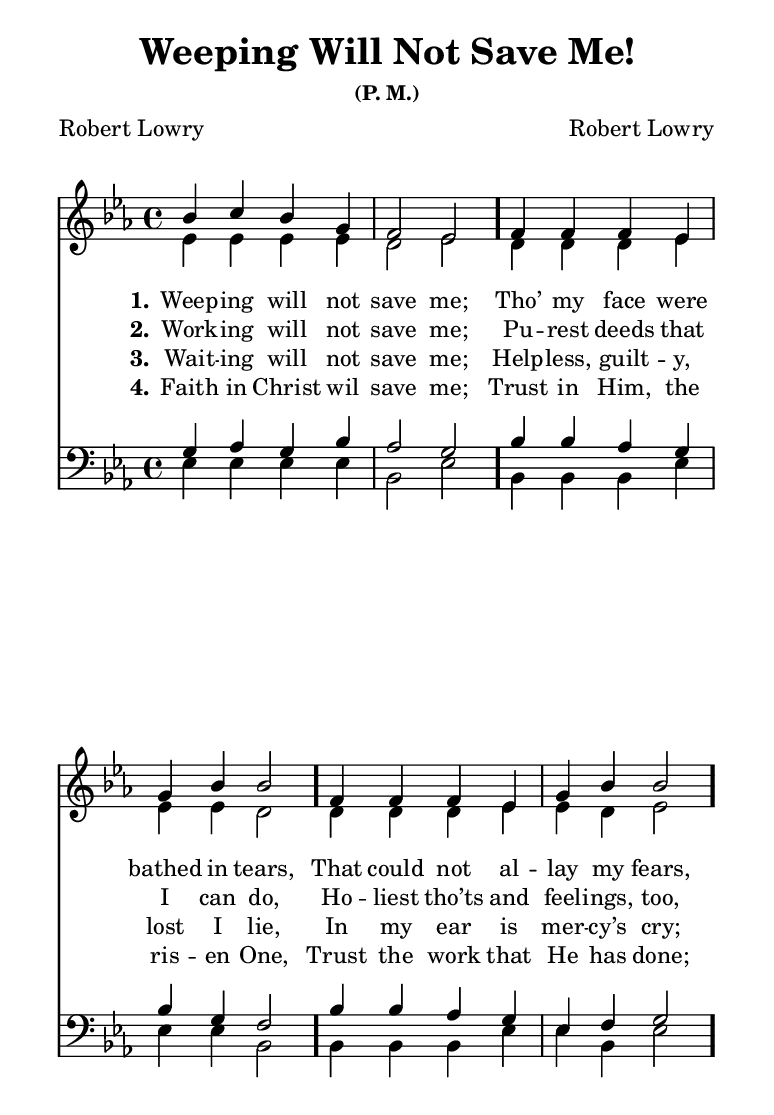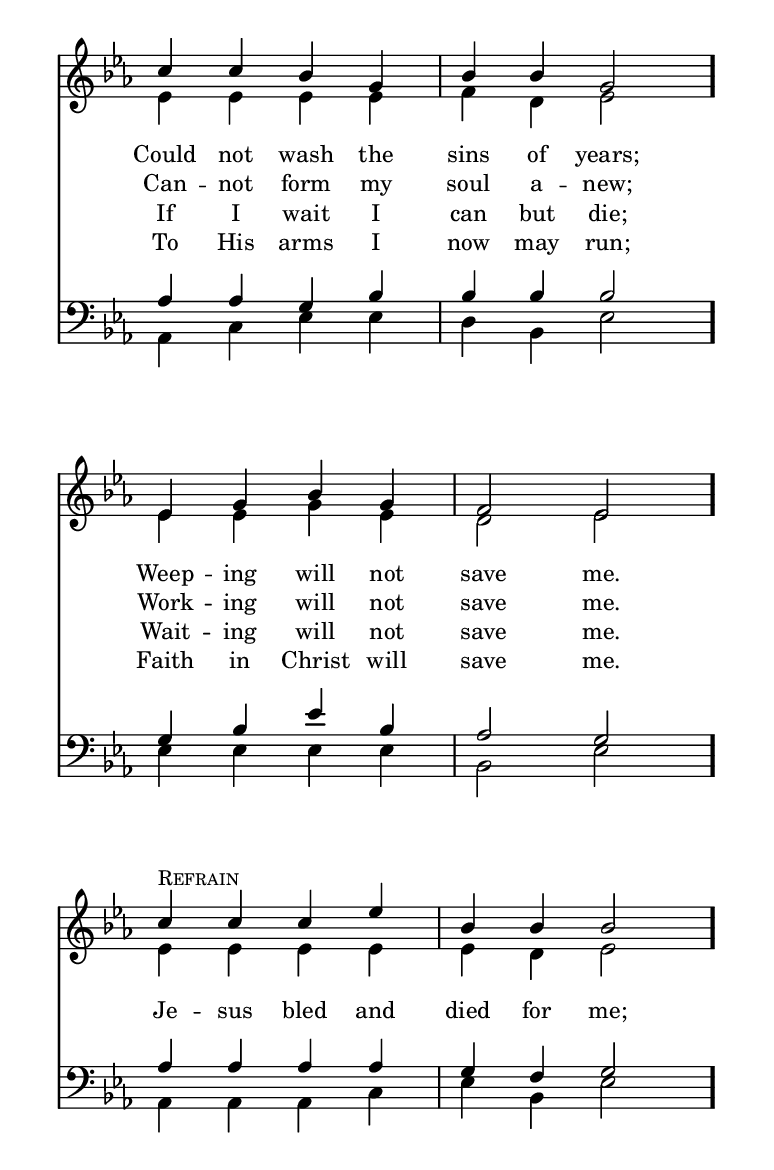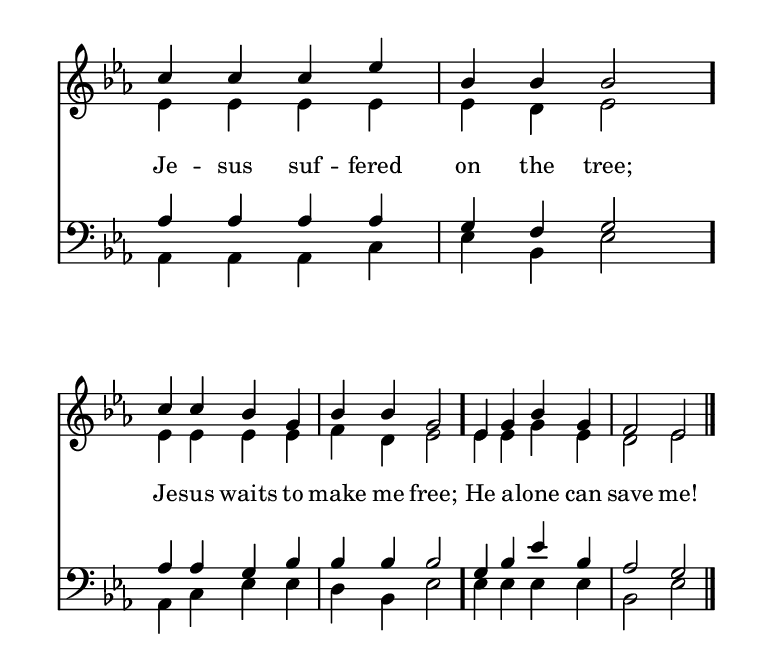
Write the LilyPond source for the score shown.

\include "common/global.ily"
\paper {
  \include "common/paper.ily"
  %ragged-bottom = ##t
  %ragged-last-bottom = ##t
  %systems-per-page = ##f
  %page-count = ##f
}

\header{
  title = "Weeping Will Not Save Me!"
  subsubtitle = "(P. M.)"
  %meter = "P.M."
  poet = "Robert Lowry"
  composer = "Robert Lowry"
  %copyright = ""
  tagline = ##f
}

% for fermata in MIDI
ta = { \tempo 4=110 }
tb = { \tempo 4=55  }

patternAA = { c4 c4 c4 c4 | c2 c2 }
patternAB = { c4 c4 c4 c4 | c4 c4 c2 }

global = {
  \include "common/overrides.ily"
  \override Staff.TimeSignature.style = #'()
  \time 4/4
  \override Score.MetronomeMark.transparent = ##t % hide all fermata changes too
  \ta
  \key ees \major
  %\partial 4
  \autoBeamOff
}

notesSoprano = {
\global
\relative c'' {

  \changePitch \patternAA { bes c bes g | f ees }
  \changePitch \patternAB { f f f ees | g bes bes }
  \changePitch \patternAB { f f f ees | g bes bes }
  \changePitch \patternAB { c c bes g | bes bes g }
  \changePitch \patternAA { ees g bes g | f ees }

  << s^\markup { \small \caps "Refrain" }
  \changePitch \patternAB { c' c c ees | bes bes bes } >>
  \changePitch \patternAB { c c c ees | bes bes bes }
  \changePitch \patternAB { c c bes g | bes bes g }
  \changePitch \patternAA { ees g bes g | f ees }

  \bar "|."

}
}

notesAlto = {
\global
\relative e' {

  \changePitch \patternAA { ees ees ees ees | d ees }
  \changePitch \patternAB { d d d ees | ees ees d }
  \changePitch \patternAB { d d d ees | ees d ees }
  \changePitch \patternAB { ees ees ees ees | f d ees }
  \changePitch \patternAA { ees ees g ees | d ees }

  \changePitch \patternAB { ees ees ees ees | ees d ees }
  \changePitch \patternAB { ees ees ees ees | ees d ees }
  \changePitch \patternAB { ees ees ees ees | f d ees }
  \changePitch \patternAA { ees ees g ees | d ees }

}
}

notesTenor = {
\global
\relative a {

  \changePitch \patternAA { g aes g bes | aes g }
  \changePitch \patternAB { bes bes aes g | bes g f }
  \changePitch \patternAB { bes bes aes g | ees f g }
  \changePitch \patternAB { aes aes g bes | bes bes bes }
  \changePitch \patternAA { g bes ees bes | aes g }

  \changePitch \patternAB { aes aes aes aes | g f g }
  \changePitch \patternAB { aes aes aes aes | g f g }
  \changePitch \patternAB { aes aes g bes | bes bes bes }
  \changePitch \patternAA { g bes ees bes | aes g }

}
}

notesBass = {
\global
\relative f {

  \changePitch \patternAA { ees ees ees ees | bes ees }
  \changePitch \patternAB { bes bes bes ees | ees ees bes }
  \changePitch \patternAB { bes bes bes ees | ees bes ees }
  \changePitch \patternAB { aes, c ees ees | d bes ees }
  \changePitch \patternAA { ees ees ees ees | bes ees }

  \changePitch \patternAB { aes, aes aes c | ees bes ees }
  \changePitch \patternAB { aes, aes aes c | ees bes ees }
  \changePitch \patternAB { aes, c ees ees | d bes ees }
  \changePitch \patternAA { ees ees ees ees | bes ees }

}
}

Refrain = \lyricmode {

Je -- sus bled and died for me; \bar "."
Je -- sus suf -- fered on the tree; \bar "." \break
Je -- sus waits to make me free; \bar "."
He a -- lone can save me! \bar "." \break

}

wordsA = \lyricmode {
\set stanza = "1."

Weep -- ing will not save me; \bar "."
Tho’ my face were bathed in tears, \bar "."
That could not al -- lay my fears, \bar "."
Could not wash the sins of years; \bar "."
Weep -- ing will not save me. \bar "." \break

}

wordsB = \lyricmode {
\set stanza = "2."

Work -- ing will not save me;
Pu -- rest deeds that I can do,
Ho -- liest tho’ts and feel -- ings, too,
Can -- not form my soul a -- new;
Work -- ing will not save me.

\Refrain

}

wordsC = \lyricmode {
\set stanza = "3."

Wait -- ing will not save me;
Help -- less, guilt -- y, lost I lie,
In my ear is mer -- cy’s cry;
If I wait I can but die;
Wait -- ing will not save me.

}

wordsD = \lyricmode {
\set stanza = "4."

Faith in Christ wil save me;
Trust in Him, the ris -- en One,
Trust the work that He has done;
To His arms I now may run;
Faith in Christ will save me.

}

\score {
  \context ChoirStaff <<
    \context Staff = upper <<
      \set ChoirStaff.systemStartDelimiter = #'SystemStartBar
      \context Voice  = sopranos { \voiceOne << \notesSoprano >> }
      \context Voice  = altos { \voiceTwo << \notesAlto >> }
      \context Lyrics = one   \lyricsto sopranos \wordsA
      \context Lyrics = two   \lyricsto sopranos \wordsB
      \context Lyrics = three \lyricsto sopranos \wordsC
      \context Lyrics = four  \lyricsto sopranos \wordsD
      %\context Lyrics = five  \lyricsto sopranos \wordsE
    >>
    \context Staff = men <<
      \clef bass
      \context Voice  = tenors { \voiceOne << \notesTenor >> }
      \context Voice  = basses { \voiceTwo << \notesBass >> }
    >>
  >>
  \layout {
    \include "common/layout.ily"
  }
  \midi{
    \include "common/midi.ily"
  }
}

\version "2.18.0"  % necessary for upgrading to future LilyPond versions.

% vi:set et ts=2 sw=2 ai nocindent syntax=lilypond
